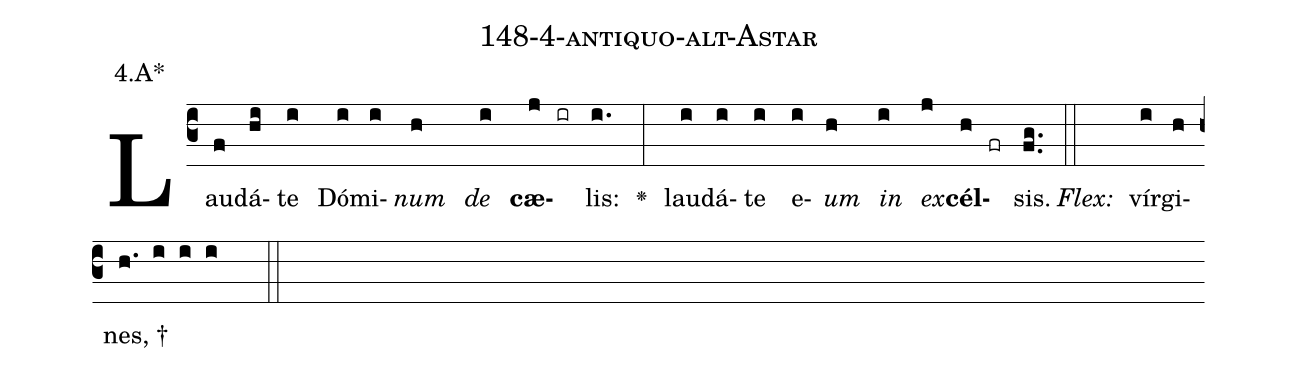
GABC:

name: 148-4-antiquo-alt-Astar;
annotation: 4.A*;
%%
(c3)Lau(f)dá(hi)te(i) Dó(i)mi(i)<i>num</i>(h) <i>de</i>(i) <b>cæ</b>(j ir)lis:(i.) <v>\greheightstar</v>(:) lau(i)dá(i)te(i) e(i)<i>um</i>(h) <i>in</i>(i) <i>ex</i>(j)<b>cél</b>(h fr)sis.(fg..) (::)
<i>Flex:</i>()  vír(i)gi(h)nes, †(h. i i i  ::)

%E(i) u(h) o(i) u(j) a(h) e.(fg..) (::)
